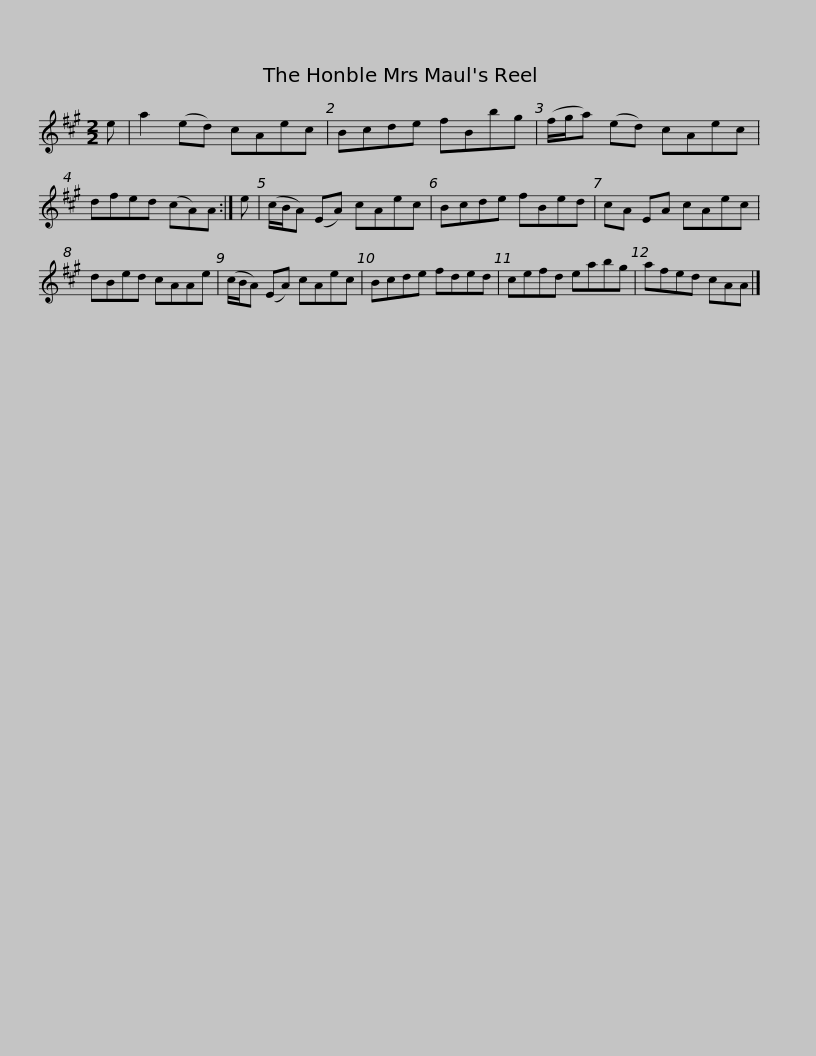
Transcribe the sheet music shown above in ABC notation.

X:1
L:1/8
M:2/2
I:linebreak $
K:A
V:1 treble
V:1
 e | a2 (ed) cAec | Bcde fBbg | (f/g/a) (ed) cAec | dfed (cA)A :| %5
 e | (c/B/A) (EA) cAec |$ Bcde fBed | cA EA cAec | dBed cAAe | %10
 (c/B/A) (EA) cAec | Bcde fded |$ cefd eabg | afed cAA |] %14
